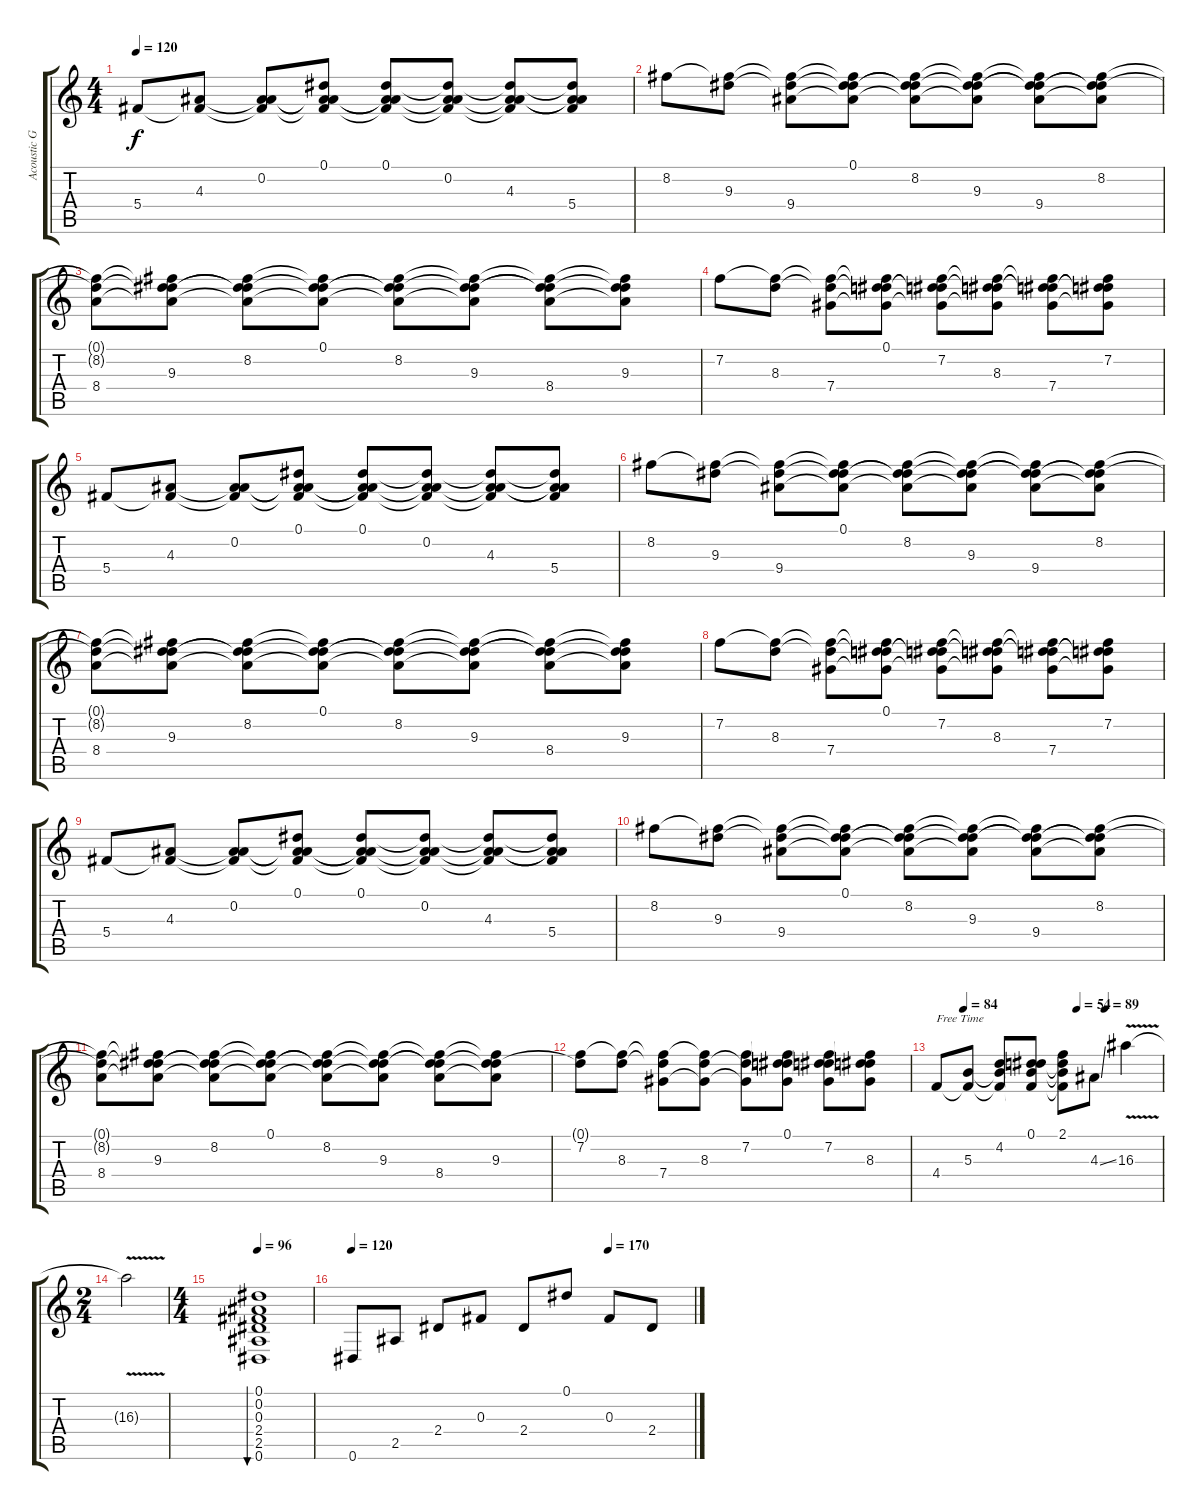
\track ("Acoustic Guitar [Gilby]" "Acoustic G") {instrument acousticguitarsteel}
\staff {score tabs}
\tuning (Eb4 Bb3 Gb3 Db3 Ab2 Eb2) {hide}
\ts (4 4)
\tempo 120
\clef g2
\ks c
5.4.8{dy f} (4.3 5.4{t}).8 (0.2 4.3{t} 5.4{t}).8 (0.1 0.2{t} 4.3{t} 5.4{t}).8 (0.1 0.2{t} 4.3{t} 5.4{t}).8 (0.1{t} 0.2 4.3{t} 5.4{t}).8 (0.1{t} 0.2{t} 4.3 5.4{t}).8 (0.1{t} 0.2{t} 4.3{t} 5.4).8 |
8.2.8 (8.2{t} 9.3).8 (8.2{t} 9.3{t} 9.4).8 (0.1 8.2{t} 9.3{t} 9.4{t}).8 (0.1{t} 8.2 9.3{t} 9.4{t}).8 (0.1{t} 8.2{t} 9.3 9.4{t}).8 (0.1{t} 8.2{t} 9.3{t} 9.4).8 (0.1{t} 8.2 9.3{t} 9.4{t}).8 |
(0.1{t} 8.2{t} 8.4).8 (0.1{t} 8.2{t} 9.3 8.4{t}).8 (0.1{t} 8.2 9.3{t} 8.4{t}).8 (0.1 8.2{t} 9.3{t} 8.4{t}).8 (0.1{t} 8.2 9.3{t} 8.4{t}).8 (0.1{t} 8.2{t} 9.3 8.4{t}).8 (0.1{t} 8.2{t} 9.3{t} 8.4).8 (0.1{t} 8.2{t} 9.3 8.4{t}).8 |
7.2.8 (7.2{t} 8.3).8 (7.2{t} 8.3{t} 7.4).8 (0.1 7.2{t} 8.3{t} 7.4{t}).8 (0.1{t} 7.2 8.3{t} 7.4{t}).8 (0.1{t} 7.2{t} 8.3 7.4{t}).8 (0.1{t} 7.2{t} 8.3{t} 7.4).8 (0.1{t} 7.2 8.3{t} 7.4{t}).8 |
5.4.8 (4.3 5.4{t}).8 (0.2 4.3{t} 5.4{t}).8 (0.1 0.2{t} 4.3{t} 5.4{t}).8 (0.1 0.2{t} 4.3{t} 5.4{t}).8 (0.1{t} 0.2 4.3{t} 5.4{t}).8 (0.1{t} 0.2{t} 4.3 5.4{t}).8 (0.1{t} 0.2{t} 4.3{t} 5.4).8 |
8.2.8 (8.2{t} 9.3).8 (8.2{t} 9.3{t} 9.4).8 (0.1 8.2{t} 9.3{t} 9.4{t}).8 (0.1{t} 8.2 9.3{t} 9.4{t}).8 (0.1{t} 8.2{t} 9.3 9.4{t}).8 (0.1{t} 8.2{t} 9.3{t} 9.4).8 (0.1{t} 8.2 9.3{t} 9.4{t}).8 |
(0.1{t} 8.2{t} 8.4).8 (0.1{t} 8.2{t} 9.3 8.4{t}).8 (0.1{t} 8.2 9.3{t} 8.4{t}).8 (0.1 8.2{t} 9.3{t} 8.4{t}).8 (0.1{t} 8.2 9.3{t} 8.4{t}).8 (0.1{t} 8.2{t} 9.3 8.4{t}).8 (0.1{t} 8.2{t} 9.3{t} 8.4).8 (0.1{t} 8.2{t} 9.3 8.4{t}).8 |
7.2.8 (7.2{t} 8.3).8 (7.2{t} 8.3{t} 7.4).8 (0.1 7.2{t} 8.3{t} 7.4{t}).8 (0.1{t} 7.2 8.3{t} 7.4{t}).8 (0.1{t} 7.2{t} 8.3 7.4{t}).8 (0.1{t} 7.2{t} 8.3{t} 7.4).8 (0.1{t} 7.2 8.3{t} 7.4{t}).8 |
5.4.8 (4.3 5.4{t}).8 (0.2 4.3{t} 5.4{t}).8 (0.1 0.2{t} 4.3{t} 5.4{t}).8 (0.1 0.2{t} 4.3{t} 5.4{t}).8 (0.1{t} 0.2 4.3{t} 5.4{t}).8 (0.1{t} 0.2{t} 4.3 5.4{t}).8 (0.1{t} 0.2{t} 4.3{t} 5.4).8 |
8.2.8 (8.2{t} 9.3).8 (8.2{t} 9.3{t} 9.4).8 (0.1 8.2{t} 9.3{t} 9.4{t}).8 (0.1{t} 8.2 9.3{t} 9.4{t}).8 (0.1{t} 8.2{t} 9.3 9.4{t}).8 (0.1{t} 8.2{t} 9.3{t} 9.4).8 (0.1{t} 8.2 9.3{t} 9.4{t}).8 |
(0.1{t} 8.2{t} 8.4).8 (0.1{t} 8.2{t} 9.3 8.4{t}).8 (0.1{t} 8.2 9.3{t} 8.4{t}).8 (0.1 8.2{t} 9.3{t} 8.4{t}).8 (0.1{t} 8.2 9.3{t} 8.4{t}).8 (0.1{t} 8.2{t} 9.3 8.4{t}).8 (0.1{t} 8.2{t} 9.3{t} 8.4).8 (0.1{t} 8.2{t} 9.3 8.4{t}).8 |
(0.1{t} 7.2).8 (7.2{t} 8.3).8 (7.2{t} 8.3{t} 7.4).8 (7.2{t} 8.3 7.4{t}).8 (7.2 8.3{t} 7.4{t}).8 (0.1 7.2{t} 8.3{t} 7.4{t}).8 (0.1{t} 7.2 8.3{t} 7.4{t}).8 (0.1{t} 7.2{t} 8.3 7.4{t}).8 |
\tempo (84 0.125)
\tempo (54 0.625)
\tempo (89 0.75)
4.4.8{txt "Free Time"} (5.3 4.4{t}).8 (4.2 5.3{t} 4.4{t}).8 (0.1 4.2{t} 5.3{t} 4.4{t}).8 (2.1 4.2{t} 5.3{t} 4.4{t}).8 4.3{ss}.8 16.3{v}.4 |
\ts (2 4)
16.3{t}.2 |
\ts (4 4)
\tempo 96
(0.1 0.2 0.3 2.4 2.5 0.6).1{bu 480} |
\tempo 120
\tempo (170 0.75)
0.6.8 2.5.8 2.4.8 0.3.8 2.4.8 0.1.8 0.3.8 2.4.8
